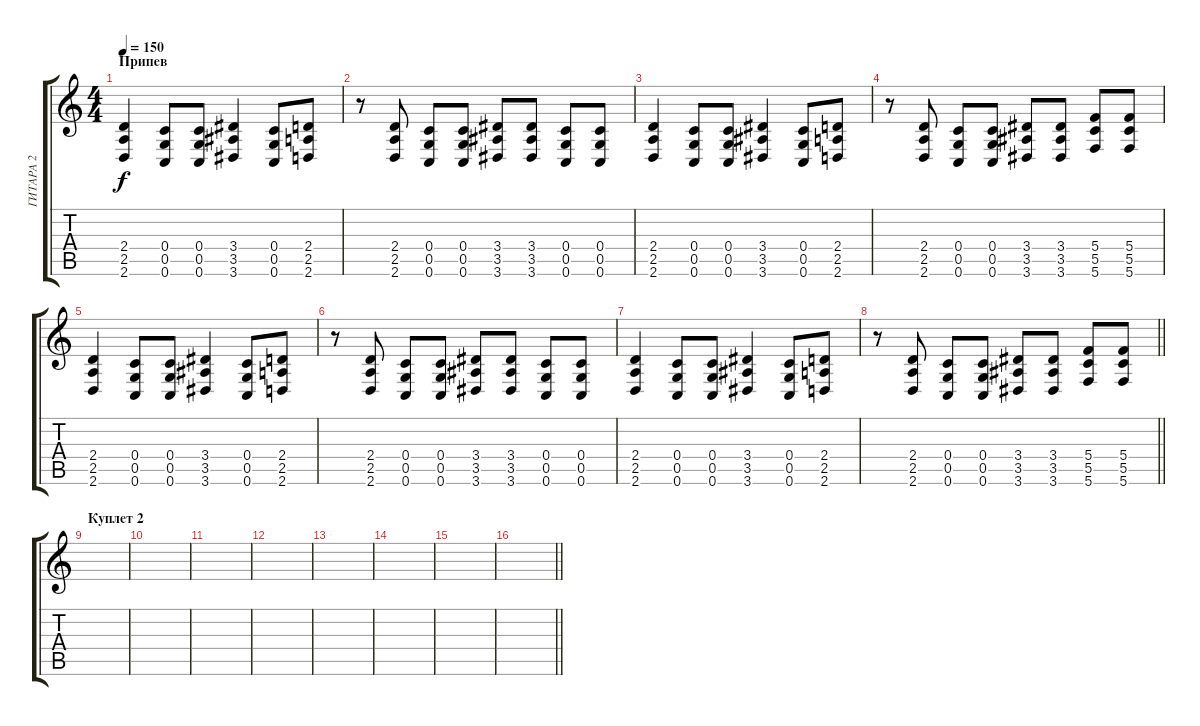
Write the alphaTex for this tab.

\track ("ГИТАРА 2" "ГИТАРА 2") {instrument distortionguitar}
\staff {score tabs}
\tuning (D4 A3 F3 C3 G2 C2) {hide}
\ts (4 4)
\section ("" "Припев")
\tempo 150
\clef g2
\ks c
(2.4 2.5 2.6).4{dy f} (0.4 0.5 0.6).8 (0.4 0.5 0.6).8 (3.4 3.5 3.6).4 (0.4 0.5 0.6).8 (2.4 2.5 2.6).8 |
r.8 (2.4 2.5 2.6).8 (0.4 0.5 0.6).8 (0.4 0.5 0.6).8 (3.4 3.5 3.6).8 (3.4 3.5 3.6).8 (0.4 0.5 0.6).8 (0.4 0.5 0.6).8 |
(2.4 2.5 2.6).4 (0.4 0.5 0.6).8 (0.4 0.5 0.6).8 (3.4 3.5 3.6).4 (0.4 0.5 0.6).8 (2.4 2.5 2.6).8 |
r.8 (2.4 2.5 2.6).8 (0.4 0.5 0.6).8 (0.4 0.5 0.6).8 (3.4 3.5 3.6).8 (3.4 3.5 3.6).8 (5.4 5.5 5.6).8 (5.4 5.5 5.6).8 |
(2.4 2.5 2.6).4 (0.4 0.5 0.6).8 (0.4 0.5 0.6).8 (3.4 3.5 3.6).4 (0.4 0.5 0.6).8 (2.4 2.5 2.6).8 |
r.8 (2.4 2.5 2.6).8 (0.4 0.5 0.6).8 (0.4 0.5 0.6).8 (3.4 3.5 3.6).8 (3.4 3.5 3.6).8 (0.4 0.5 0.6).8 (0.4 0.5 0.6).8 |
(2.4 2.5 2.6).4 (0.4 0.5 0.6).8 (0.4 0.5 0.6).8 (3.4 3.5 3.6).4 (0.4 0.5 0.6).8 (2.4 2.5 2.6).8 |
\barLineRight lightlight
r.8 (2.4 2.5 2.6).8 (0.4 0.5 0.6).8 (0.4 0.5 0.6).8 (3.4 3.5 3.6).8 (3.4 3.5 3.6).8 (5.4 5.5 5.6).8 (5.4 5.5 5.6).8 |
\section ("" "Куплет 2")
|
|
|
|
|
|
|
\barLineRight lightlight
